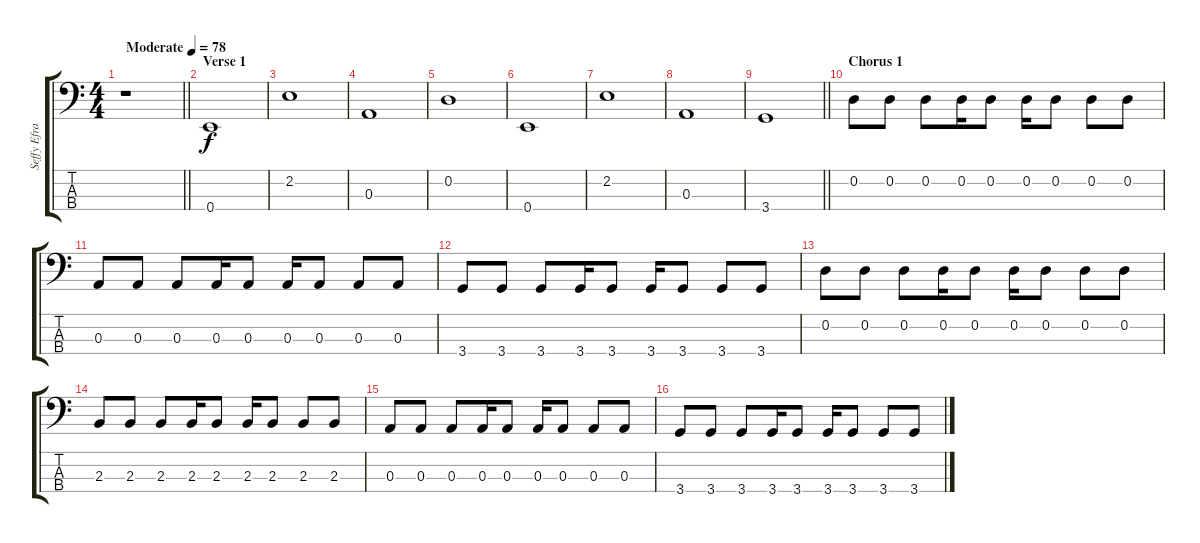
\track ("Seffy Efrati (Bass)" "Seffy Efra") {instrument electricbassfinger}
\staff {score tabs}
\tuning (G2 D2 A1 E1) {hide}
\ts (4 4)
\tempo (78 "Moderate")
\clef f4
\barLineRight lightlight
\ks c
r.1{dy f instrument electricbassfinger} |
\section ("" "Verse 1")
0.4.1 |
2.2.1 |
0.3.1 |
0.2.1 |
0.4.1 |
2.2.1 |
0.3.1 |
\barLineRight lightlight
3.4.1 |
\section ("" "Chorus 1")
0.2.8 0.2.8 0.2.8 0.2.16 0.2.8 0.2.16 0.2.8 0.2.8 0.2.8 |
0.3.8 0.3.8 0.3.8 0.3.16 0.3.8 0.3.16 0.3.8 0.3.8 0.3.8 |
3.4.8 3.4.8 3.4.8 3.4.16 3.4.8 3.4.16 3.4.8 3.4.8 3.4.8 |
0.2.8 0.2.8 0.2.8 0.2.16 0.2.8 0.2.16 0.2.8 0.2.8 0.2.8 |
2.3.8 2.3.8 2.3.8 2.3.16 2.3.8 2.3.16 2.3.8 2.3.8 2.3.8 |
0.3.8 0.3.8 0.3.8 0.3.16 0.3.8 0.3.16 0.3.8 0.3.8 0.3.8 |
3.4.8 3.4.8 3.4.8 3.4.16 3.4.8 3.4.16 3.4.8 3.4.8 3.4.8
